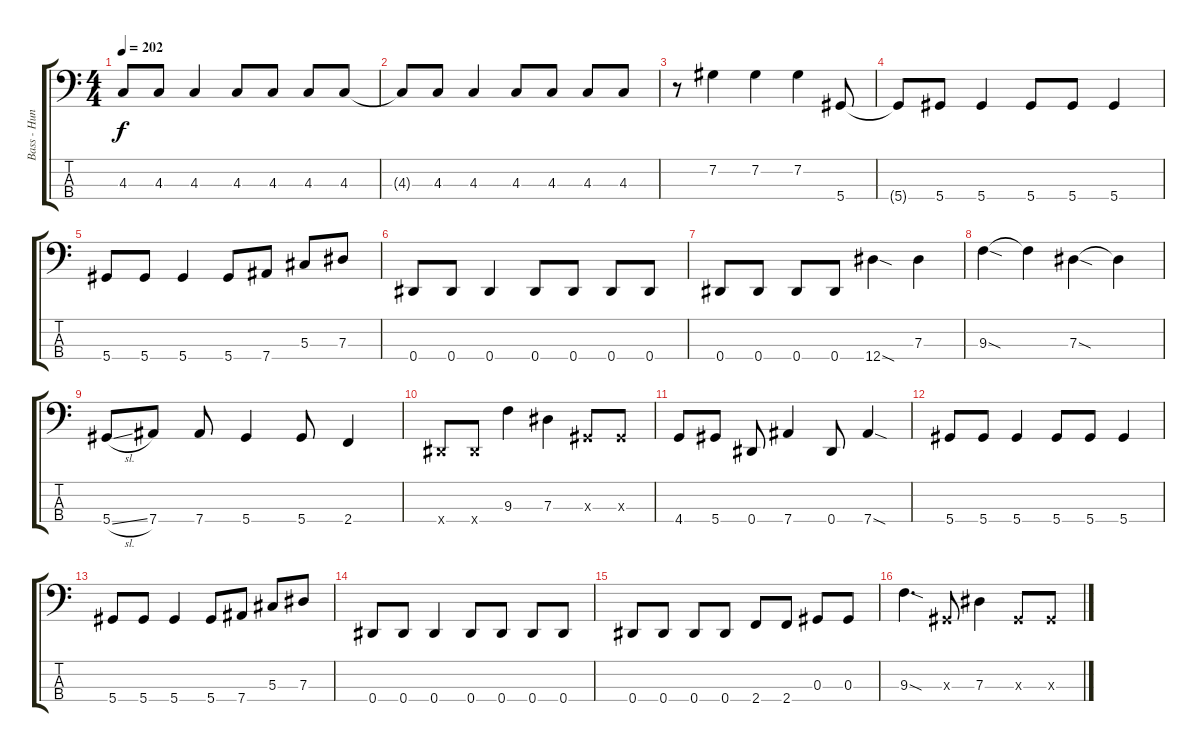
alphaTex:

\track ("Bass - Hunter" "Bass - Hun") {instrument electricbasspick}
\staff {score tabs}
\tuning (Gb2 Db2 Ab1 Eb1) {hide}
\ts (4 4)
\tempo 202
\clef f4
\ks c
4.3{t}.8{dy f} 4.3.8 4.3.4 4.3.8 4.3.8 4.3.8 4.3.8 |
4.3{t}.8 4.3.8 4.3.4 4.3.8 4.3.8 4.3.8 4.3.8 |
r.8 7.2.4 7.2.4 7.2.4 5.4.8 |
5.4{t}.8 5.4.8 5.4.4 5.4.8 5.4.8 5.4.4 |
5.4.8 5.4.8 5.4.4 5.4.8 7.4.8 5.3.8 7.3.8 |
0.4.8 0.4.8 0.4.4 0.4.8 0.4.8 0.4.8 0.4.8 |
0.4.8 0.4.8 0.4.8 0.4.8 12.4{sod}.4 7.3.4 |
9.3{sod}.4 9.3{t}.4 7.3{sod}.4 7.3{t}.4 |
5.4{sl}.8 7.4.8 7.4.8 5.4.4 5.4.8 2.4.4 |
0.4{x}.8 0.4{x}.8 9.3.4 7.3.4 0.3{x}.8 0.3{x}.8 |
4.4.8 5.4.8 0.4.8 7.4.4 0.4.8 7.4{sod}.4 |
5.4.8 5.4.8 5.4.4 5.4.8 5.4.8 5.4.4 |
5.4.8 5.4.8 5.4.4 5.4.8 7.4.8 5.3.8 7.3.8 |
0.4.8 0.4.8 0.4.4 0.4.8 0.4.8 0.4.8 0.4.8 |
0.4.8 0.4.8 0.4.8 0.4.8 2.4.8 2.4.8 0.3.8 0.3.8 |
9.3{sod}.4{d} 0.3{x}.8 7.3.4 0.3{x}.8 0.3{x}.8
